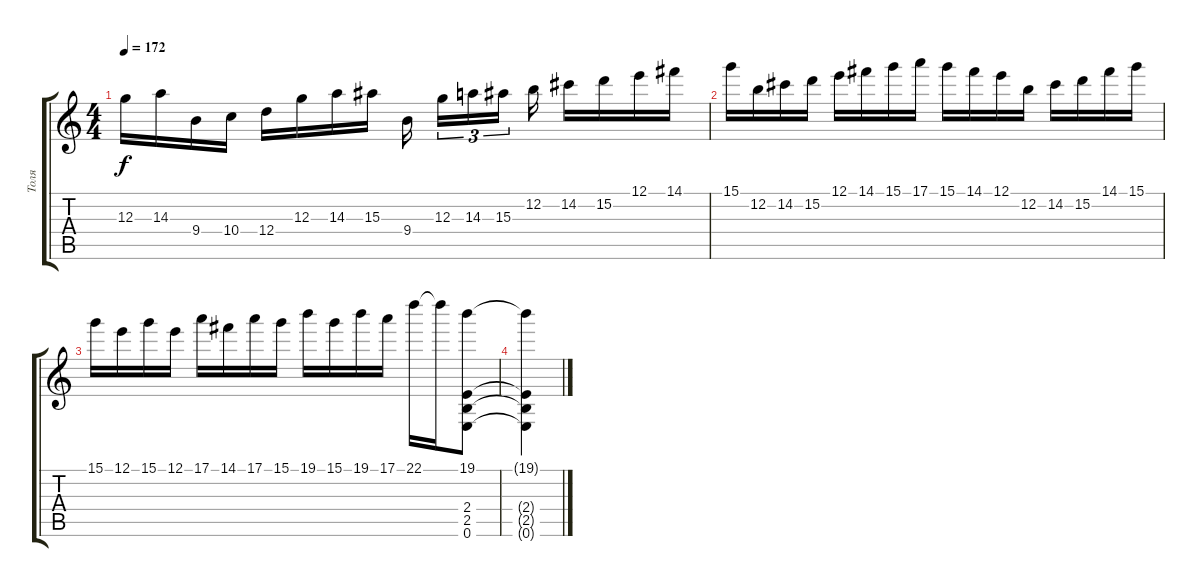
\track ("Толя" "Толя") {instrument distortionguitar}
\staff {score tabs}
\tuning (E4 B3 G3 D3 A2 E2) {hide}
\ts (4 4)
\tempo 172
\clef g2
\ks c
12.3.16{dy f} 14.3.16 9.4.16 10.4.16 12.4.16 12.3.16 14.3.16 15.3.16 9.4.16 12.3.16{tu (3 2)} 14.3.16{tu (3 2)} 15.3.16{tu (3 2)} 12.2.16 14.2.16 15.2.16 12.1.16 14.1.16 |
15.1.16 12.2.16 14.2.16 15.2.16 12.1.16 14.1.16 15.1.16 17.1.16 15.1.16 14.1.16 12.1.16 12.2.16 14.2.16 15.2.16 14.1.16 15.1.16 |
15.1.16 12.1.16 15.1.16 12.1.16 17.1.16 14.1.16 17.1.16 15.1.16 19.1.16 15.1.16 19.1.16 17.1.16 22.1.16 22.1{t}.16 (19.1 2.4 2.5 0.6).8 |
(19.1{t} 2.4{t} 2.5{t} 0.6{t}).4
